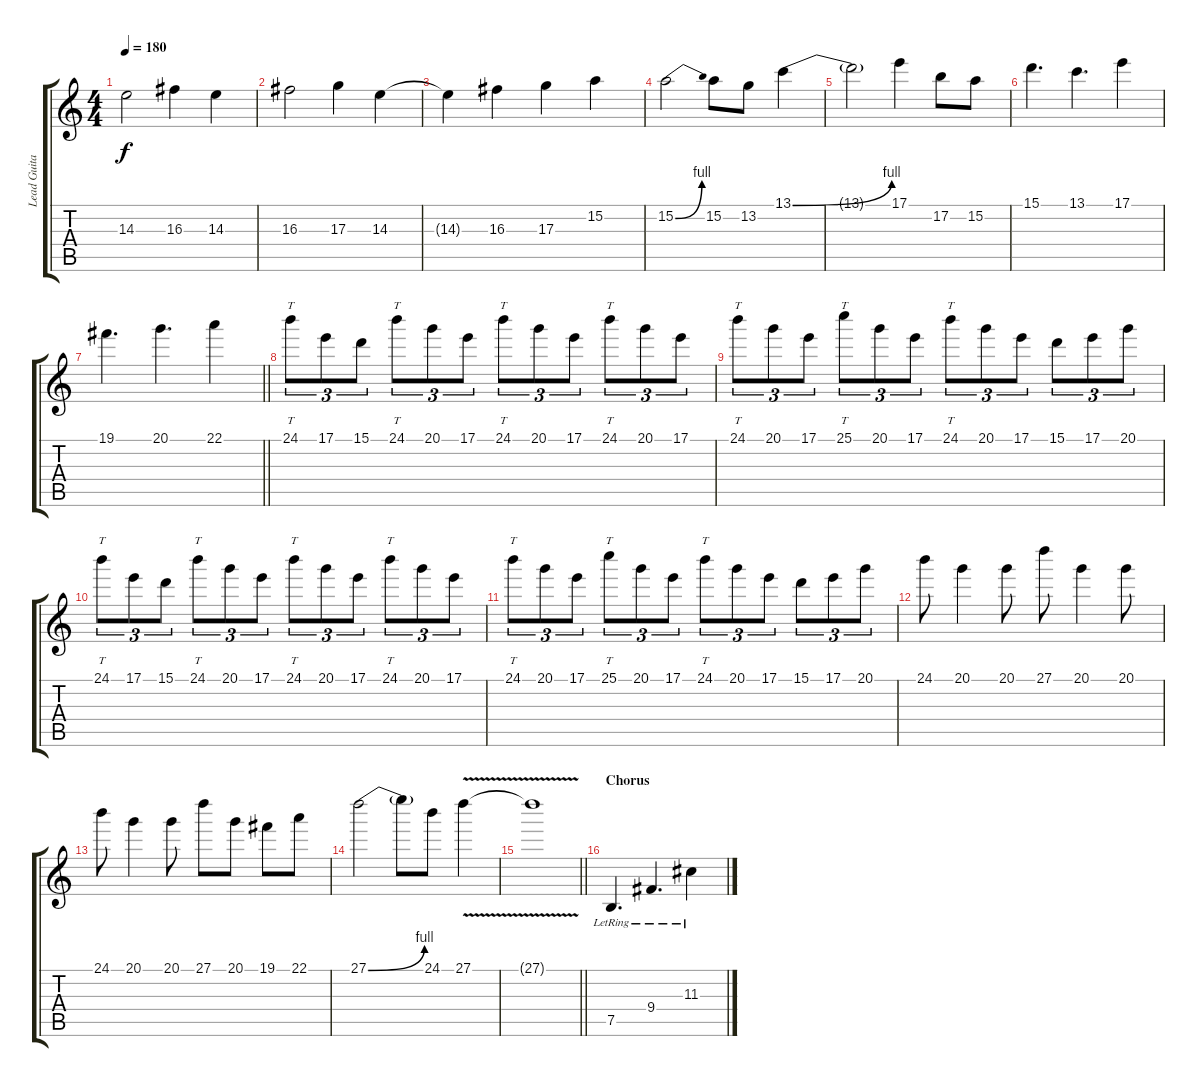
\track ("Lead Guitar" "Lead Guita") {instrument overdrivenguitar}
\staff {score tabs}
\tuning (B3 Gb3 D3 A2 E2 B1) {hide}
\ts (4 4)
\tempo 180
\clef g2
\ks c
14.3{t}.2{dy f} 16.3.4 14.3.4 |
16.3.2 17.3.4 14.3.4 |
14.3{t}.4 16.3.4 17.3.4 15.2.4 |
15.2{be (bend 0 0 60 4)}.2 15.2.8 13.2.8 13.1{be (bend 0 0 60 4)}.4 |
13.1{t}.2 17.1.4 17.2.8 15.2.8 |
15.1.4{d} 13.1.4{d} 17.1.4 |
\barLineRight lightlight
19.1.4{d} 20.1.4{d} 22.1.4 |
24.1.8{tt tu (3 2)} 17.1.8{tu (3 2)} 15.1.8{tu (3 2)} 24.1.8{tt tu (3 2)} 20.1.8{tu (3 2)} 17.1.8{tu (3 2)} 24.1.8{tt tu (3 2)} 20.1.8{tu (3 2)} 17.1.8{tu (3 2)} 24.1.8{tt tu (3 2)} 20.1.8{tu (3 2)} 17.1.8{tu (3 2)} |
24.1.8{tt tu (3 2)} 20.1.8{tu (3 2)} 17.1.8{tu (3 2)} 25.1.8{tt tu (3 2)} 20.1.8{tu (3 2)} 17.1.8{tu (3 2)} 24.1.8{tt tu (3 2)} 20.1.8{tu (3 2)} 17.1.8{tu (3 2)} 15.1.8{tu (3 2)} 17.1.8{tu (3 2)} 20.1.8{tu (3 2)} |
24.1.8{tt tu (3 2)} 17.1.8{tu (3 2)} 15.1.8{tu (3 2)} 24.1.8{tt tu (3 2)} 20.1.8{tu (3 2)} 17.1.8{tu (3 2)} 24.1.8{tt tu (3 2)} 20.1.8{tu (3 2)} 17.1.8{tu (3 2)} 24.1.8{tt tu (3 2)} 20.1.8{tu (3 2)} 17.1.8{tu (3 2)} |
24.1.8{tt tu (3 2)} 20.1.8{tu (3 2)} 17.1.8{tu (3 2)} 25.1.8{tt tu (3 2)} 20.1.8{tu (3 2)} 17.1.8{tu (3 2)} 24.1.8{tt tu (3 2)} 20.1.8{tu (3 2)} 17.1.8{tu (3 2)} 15.1.8{tu (3 2)} 17.1.8{tu (3 2)} 20.1.8{tu (3 2)} |
24.1.8 20.1.4 20.1.8 27.1.8 20.1.4 20.1.8 |
24.1.8 20.1.4 20.1.8 27.1.8 20.1.8 19.1.8 22.1.8 |
27.1{be (bend 0 0 60 4)}.2 27.1{t}.8 24.1.8 27.1{v}.4 |
\barLineRight lightlight
27.1{t}.1 |
\section ("" "Chorus")
7.5{lr}.4{d volume 10 balance 4} 9.4{lr}.4{d} 11.3{lr}.4
